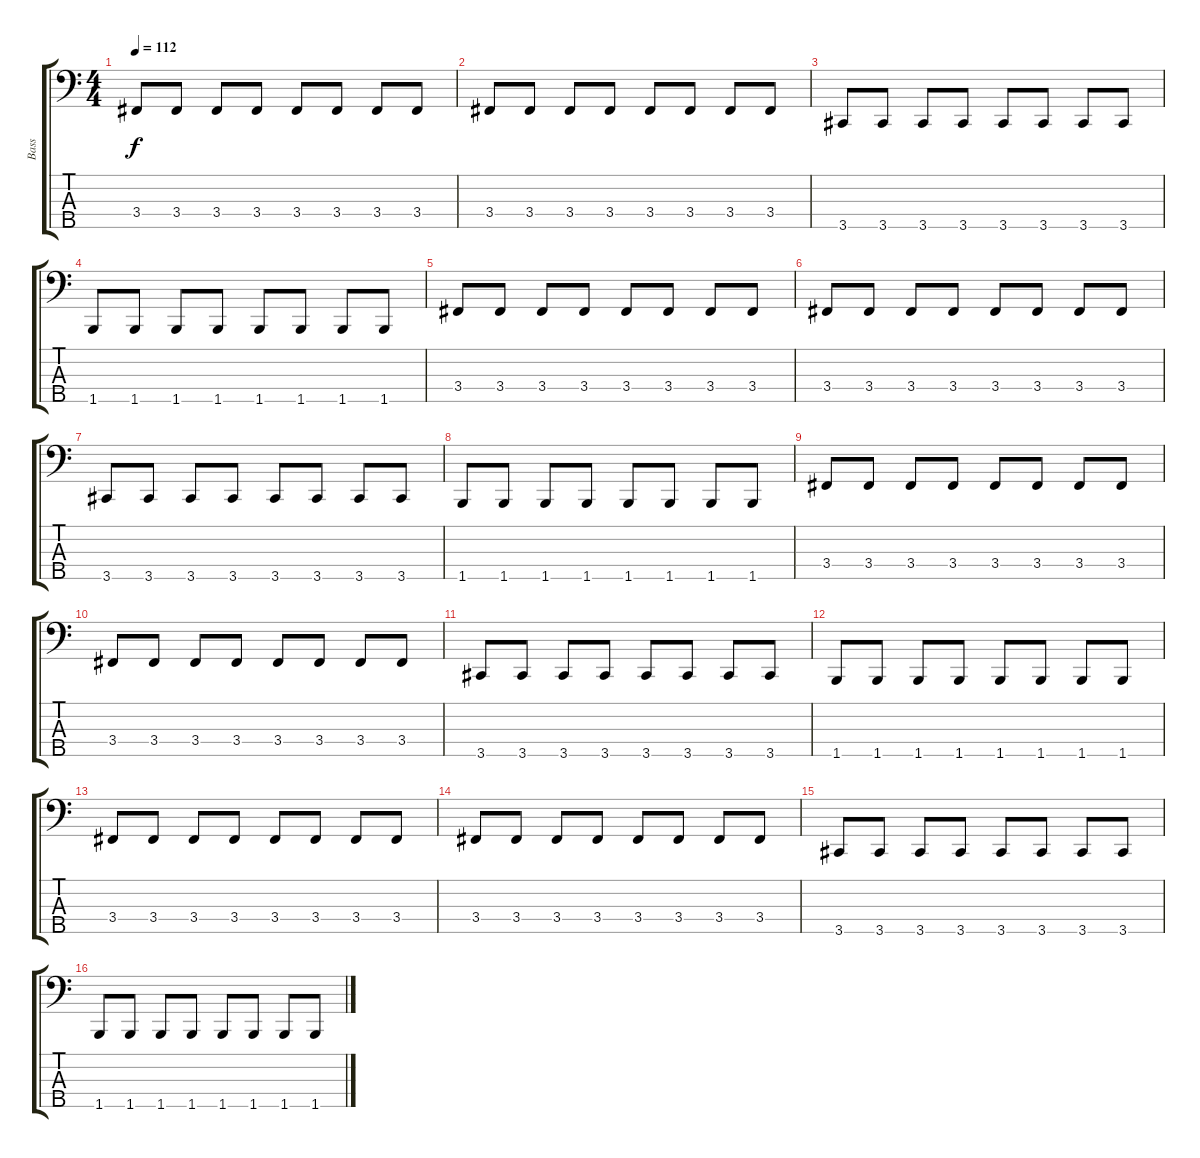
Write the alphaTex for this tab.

\track ("Bass" "Bass") {instrument electricbasspick}
\staff {score tabs}
\tuning (Gb2 Db2 Ab1 Eb1 Bb0) {hide}
\ts (4 4)
\tempo 112
\clef f4
\ks c
3.4.8{dy f instrument electricbasspick} 3.4.8 3.4.8 3.4.8 3.4.8 3.4.8 3.4.8 3.4.8 |
3.4.8 3.4.8 3.4.8 3.4.8 3.4.8 3.4.8 3.4.8 3.4.8 |
3.5.8 3.5.8 3.5.8 3.5.8 3.5.8 3.5.8 3.5.8 3.5.8 |
1.5.8 1.5.8 1.5.8 1.5.8 1.5.8 1.5.8 1.5.8 1.5.8 |
3.4.8 3.4.8 3.4.8 3.4.8 3.4.8 3.4.8 3.4.8 3.4.8 |
3.4.8 3.4.8 3.4.8 3.4.8 3.4.8 3.4.8 3.4.8 3.4.8 |
3.5.8 3.5.8 3.5.8 3.5.8 3.5.8 3.5.8 3.5.8 3.5.8 |
1.5.8 1.5.8 1.5.8 1.5.8 1.5.8 1.5.8 1.5.8 1.5.8 |
3.4.8 3.4.8 3.4.8 3.4.8 3.4.8 3.4.8 3.4.8 3.4.8 |
3.4.8 3.4.8 3.4.8 3.4.8 3.4.8 3.4.8 3.4.8 3.4.8 |
3.5.8 3.5.8 3.5.8 3.5.8 3.5.8 3.5.8 3.5.8 3.5.8 |
1.5.8 1.5.8 1.5.8 1.5.8 1.5.8 1.5.8 1.5.8 1.5.8 |
3.4.8 3.4.8 3.4.8 3.4.8 3.4.8 3.4.8 3.4.8 3.4.8 |
3.4.8 3.4.8 3.4.8 3.4.8 3.4.8 3.4.8 3.4.8 3.4.8 |
3.5.8 3.5.8 3.5.8 3.5.8 3.5.8 3.5.8 3.5.8 3.5.8 |
1.5.8 1.5.8 1.5.8 1.5.8 1.5.8 1.5.8 1.5.8 1.5.8
